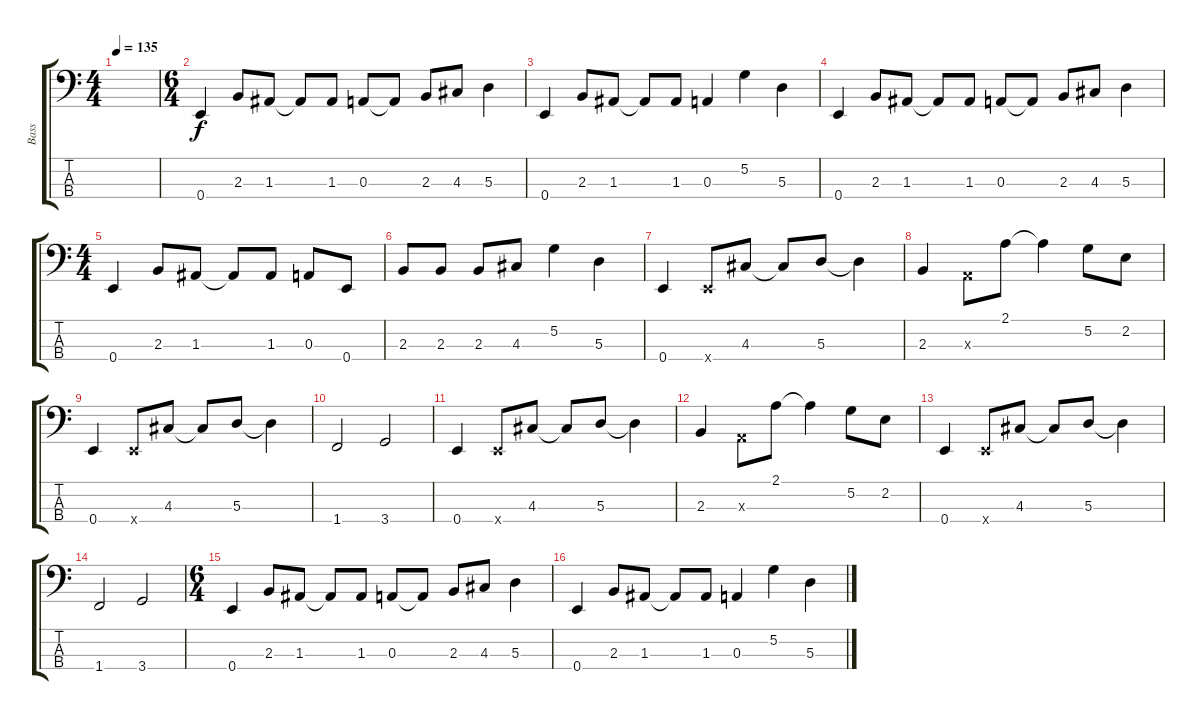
\track ("Bass" "Bass") {instrument electricbassfinger}
\staff {score tabs}
\tuning (G2 D2 A1 E1) {hide}
\ts (4 4)
\tempo 135
\clef f4
\ks c
|
\ts (6 4)
0.4.4 2.3.8 1.3.8 1.3{t}.8 1.3.8 0.3.8 0.3{t}.8 2.3.8 4.3.8 5.3.4 |
0.4.4 2.3.8 1.3.8 1.3{t}.8 1.3.8 0.3.4 5.2.4 5.3.4 |
0.4.4 2.3.8 1.3.8 1.3{t}.8 1.3.8 0.3.8 0.3{t}.8 2.3.8 4.3.8 5.3.4 |
\ts (4 4)
0.4.4 2.3.8 1.3.8 1.3{t}.8 1.3.8 0.3.8 0.4.8 |
2.3.8 2.3.8 2.3.8 4.3.8 5.2.4 5.3.4 |
0.4.4 0.4{x}.8 4.3.8 4.3{t}.8 5.3.8 5.3{t}.4 |
2.3.4 0.3{x}.8 2.1.8 2.1{t}.4 5.2.8 2.2.8 |
0.4.4 0.4{x}.8 4.3.8 4.3{t}.8 5.3.8 5.3{t}.4 |
1.4.2 3.4.2 |
0.4.4 0.4{x}.8 4.3.8 4.3{t}.8 5.3.8 5.3{t}.4 |
2.3.4 0.3{x}.8 2.1.8 2.1{t}.4 5.2.8 2.2.8 |
0.4.4 0.4{x}.8 4.3.8 4.3{t}.8 5.3.8 5.3{t}.4 |
1.4.2 3.4.2 |
\ts (6 4)
0.4.4 2.3.8 1.3.8 1.3{t}.8 1.3.8 0.3.8 0.3{t}.8 2.3.8 4.3.8 5.3.4 |
0.4.4 2.3.8 1.3.8 1.3{t}.8 1.3.8 0.3.4 5.2.4 5.3.4
